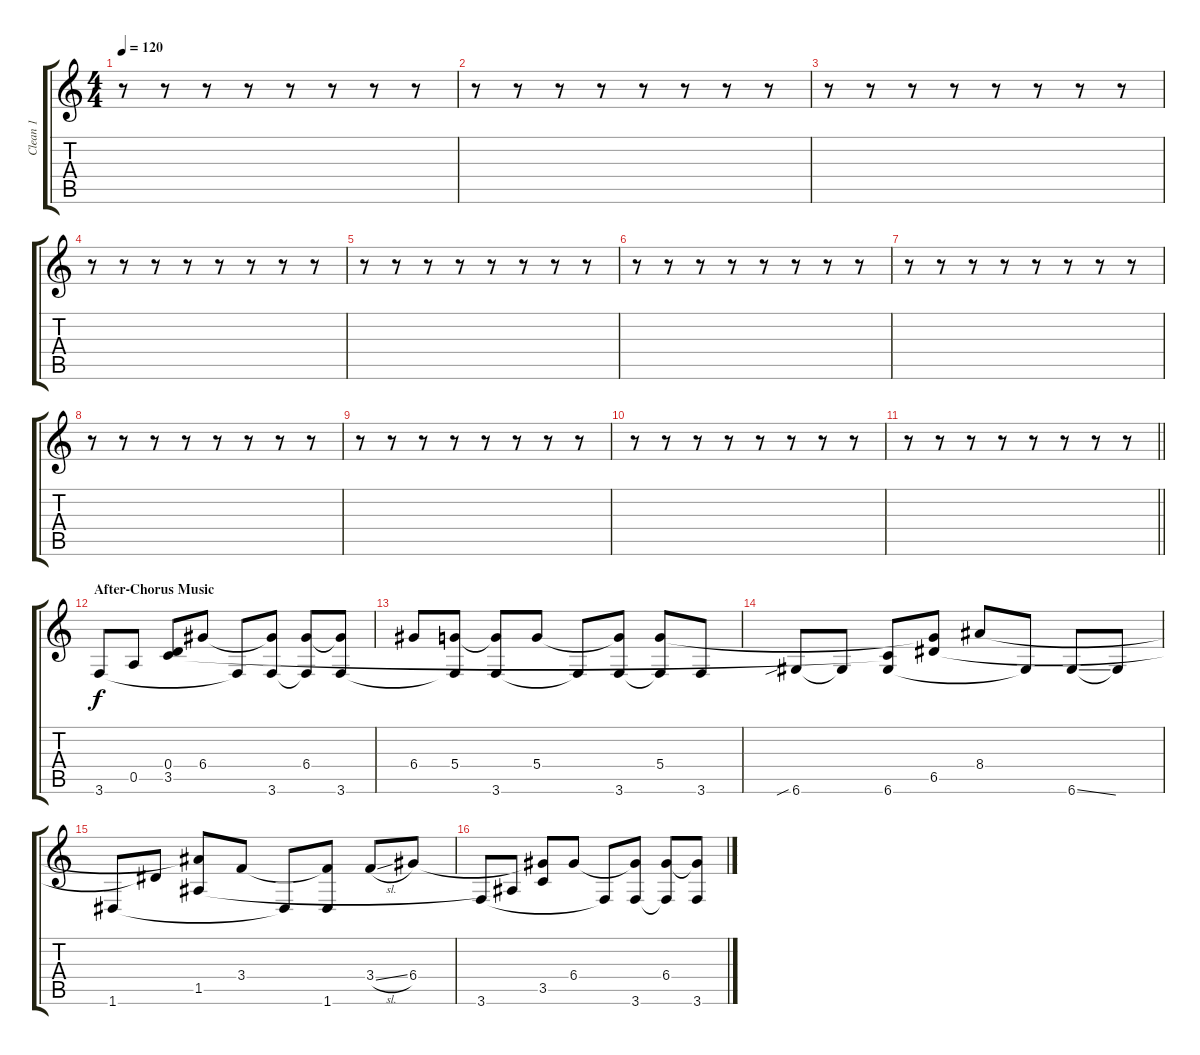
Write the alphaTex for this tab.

\track ("Clean 1" "Clean 1") {instrument electricguitarclean}
\staff {score tabs}
\tuning (E4 B3 G3 D3 A2 D2) {hide}
\ts (4 4)
\tempo 120
\clef g2
\ks c
r.8{dy f} r.8 r.8 r.8 r.8 r.8 r.8 r.8 |
r.8 r.8 r.8 r.8 r.8 r.8 r.8 r.8 |
r.8 r.8 r.8 r.8 r.8 r.8 r.8 r.8 |
r.8 r.8 r.8 r.8 r.8 r.8 r.8 r.8 |
r.8 r.8 r.8 r.8 r.8 r.8 r.8 r.8 |
r.8 r.8 r.8 r.8 r.8 r.8 r.8 r.8 |
r.8 r.8 r.8 r.8 r.8 r.8 r.8 r.8 |
r.8 r.8 r.8 r.8 r.8 r.8 r.8 r.8 |
r.8 r.8 r.8 r.8 r.8 r.8 r.8 r.8 |
r.8 r.8 r.8 r.8 r.8 r.8 r.8 r.8 |
\barLineRight lightlight
r.8 r.8 r.8 r.8 r.8 r.8 r.8 r.8 |
\section ("" "After-Chorus Music")
3.6.8 0.5.8 (0.4 3.5).8 6.4.8 3.6{t}.8 (6.4{t} 3.6).8 (6.4 3.6{t}).8 (6.4{t} 3.6).8 |
6.4.8 (5.4 3.6{t}).8 (5.4{t} 3.6).8 5.4.8 3.6{t}.8 (5.4{t} 3.6).8 (5.4 3.6{t}).8 3.6.8 |
6.6{sib}.8 6.6{t}.8 (3.5{t} 6.6).8 (5.4{t} 6.5).8 8.4.8 6.6{t}.8 6.6{ss}.8 6.6{t}.8 |
1.6.8 6.5{t}.8 (8.4{t} 1.5).8 3.4.8 1.6{t}.8 (3.4{t} 1.6).8 3.4{sl}.8 6.4.8 |
3.6.8 1.5{t}.8 (6.4{t} 3.5).8 6.4.8 3.6{t}.8 (6.4{t} 3.6).8 (6.4 3.6{t}).8 (6.4{t} 3.6).8
